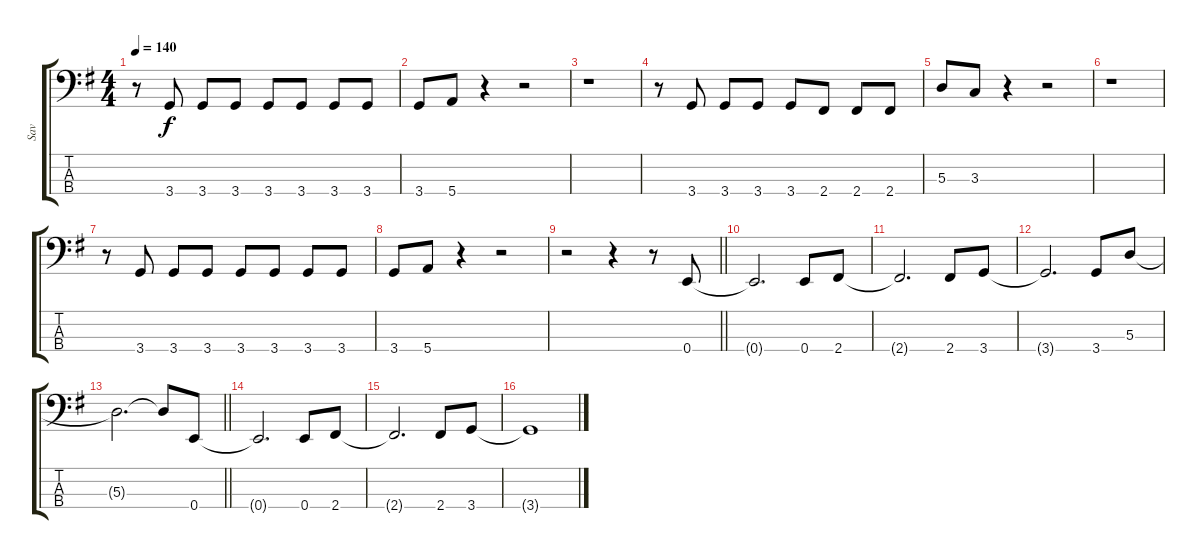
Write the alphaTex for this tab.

\track ("Sav" "Sav") {instrument electricbasspick}
\staff {score tabs}
\tuning (G2 D2 A1 E1) {hide}
\ts (4 4)
\tempo 140
\clef f4
\ks g
r.8{dy f} 3.4.8 3.4.8 3.4.8 3.4.8 3.4.8 3.4.8 3.4.8 |
3.4.8 5.4.8 r.4 r.2 |
r.1 |
r.8 3.4.8 3.4.8 3.4.8 3.4.8 2.4.8 2.4.8 2.4.8 |
5.3.8 3.3.8 r.4 r.2 |
r.1 |
r.8 3.4.8 3.4.8 3.4.8 3.4.8 3.4.8 3.4.8 3.4.8 |
3.4.8 5.4.8 r.4 r.2 |
\barLineRight lightlight
r.2 r.4 r.8 0.4.8 |
0.4{t}.2{d} 0.4.8 2.4.8 |
2.4{t}.2{d} 2.4.8 3.4.8 |
3.4{t}.2{d} 3.4.8 5.3.8 |
\barLineRight lightlight
5.3{t}.2{d} 5.3{t}.8 0.4.8 |
0.4{t}.2{d} 0.4.8 2.4.8 |
2.4{t}.2{d} 2.4.8 3.4.8 |
3.4{t}.1
